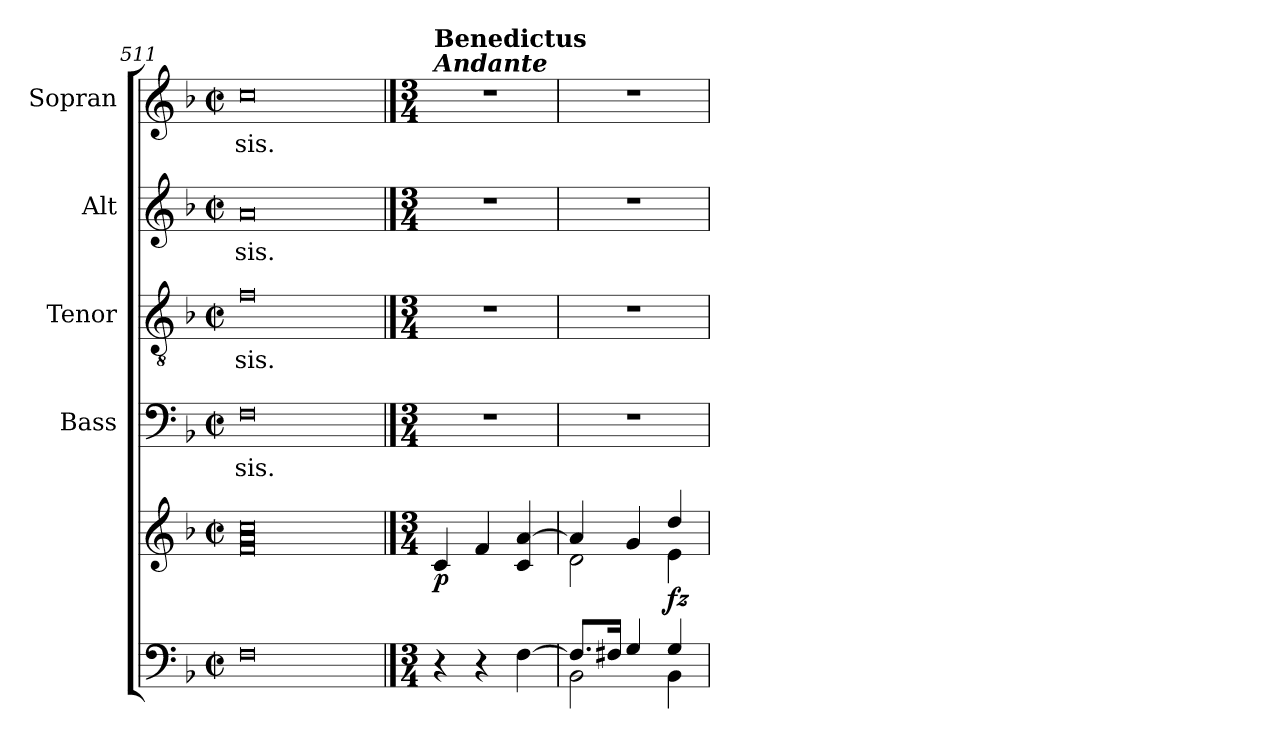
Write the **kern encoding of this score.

**kern	**kern	**dynam	**kern	**text	**kern	**text	**kern	**text	**kern	**text
*part5	*part5	*part5	*part4	*part4	*part3	*part3	*part2	*part2	*part1	*part1
*staff6	*staff5	*staff5/6	*staff4	*staff4	*staff3	*staff3	*staff2	*staff2	*staff1	*staff1
*	*	*	*I"Bass	*	*I"Tenor	*	*I"Alt	*	*I"Sopran	*
*	*	*	*I'B.	*	*I'T.	*	*I'A.	*	*I'S.	*
*clefF4	*clefG2	*	*clefF4	*	*clefGv2	*	*clefG2	*	*clefG2	*
*k[b-]	*k[b-]	*	*k[b-]	*	*k[b-]	*	*k[b-]	*	*k[b-]	*
*F:	*F:	*	*F:	*	*F:	*	*F:	*	*F:	*
*M2/2	*M2/2	*	*M2/2	*	*M2/2	*	*M2/2	*	*M2/2	*
*met(c|)	*met(c|)	*	*met(c|)	*	*met(c|)	*	*met(c|)	*	*met(c|)	*
=511	=511	=511	=511	=511	=511	=511	=511	=511	=511	=511
!	!	!	!	!LO:LY:b	!	!LO:LY:b	!	!LO:LY:b	!	!LO:LY:b
0F	0f 0a 0cc	.	0F	-sis.	0f	-sis.	0a	-sis.	0cc	-sis.
!!LO:PB:g=z
==512	==512	==512	==512	==512	==512	==512	==512	==512	==512	==512
*M3/4	*M3/4	*	*M3/4	*	*M3/4	*	*M3/4	*	*M3/4	*
!	!	!	!	!	!	!	!	!	!LO:TX:a:Bi:t=Andante	!
!	!	!	!	!	!	!	!	!	!LO:TX:a:B:t=Benedictus	!
!	!	!LO:DY:b	!	!	!	!	!	!	!	!
4r	4c/	p	2.r	.	2.r	.	2.r	.	2.r	.
4r	4f/	.	.	.	.	.	.	.	.	.
[4F\	4c/ [>4a/	.	.	.	.	.	.	.	.	.
=513	=513	=513	=513	=513	=513	=513	=513	=513	=513	=513
*^	*^	*	*	*	*	*	*	*	*	*
8.F/L]	2BB-\	4a/]	2d\	.	2.r	.	2.r	.	2.r	.	2.r	.
16F#X/Jk	.	.	.	.	.	.	.	.	.	.	.	.
4G/	.	4g/	.	.	.	.	.	.	.	.	.	.
!	!	!	!	!LO:DY:b	!	!	!	!	!	!	!	!
4G/	4BB-\	4dd/	4e\	fz	.	.	.	.	.	.	.	.
*v	*v	*	*	*	*	*	*	*	*	*	*	*
*	*v	*v	*	*	*	*	*	*	*	*	*
=	=	=	=	=	=	=	=	=	=	=
*-	*-	*-	*-	*-	*-	*-	*-	*-	*-	*-
